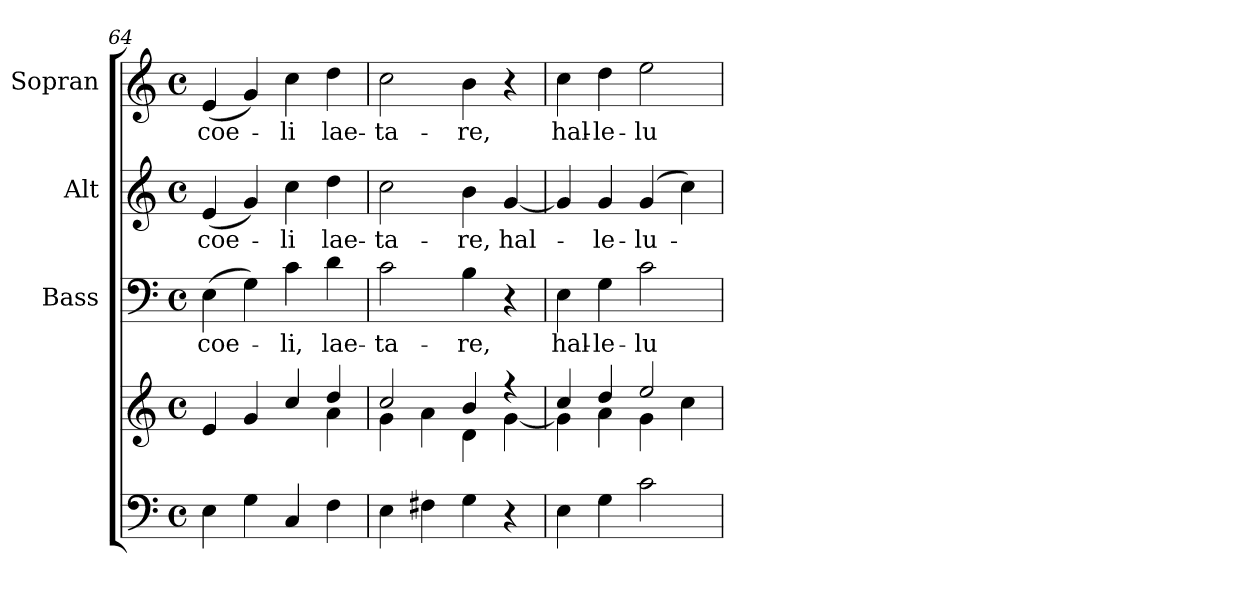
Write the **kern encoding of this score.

**kern	**kern	**kern	**text	**kern	**text	**kern	**text
*part4	*part4	*part3	*part3	*part2	*part2	*part1	*part1
*staff5	*staff4	*staff3	*staff3	*staff2	*staff2	*staff1	*staff1
*	*	*I"Bass	*	*I"Alt	*	*I"Sopran	*
*	*	*I'B.	*	*I'A.	*	*I'S.	*
*clefF4	*clefG2	*clefF4	*	*clefG2	*	*clefG2	*
*k[]	*k[]	*k[]	*	*k[]	*	*k[]	*
*C:	*C:	*C:	*	*C:	*	*C:	*
*M4/4	*M4/4	*M4/4	*	*M4/4	*	*M4/4	*
*met(c)	*met(c)	*met(c)	*	*met(c)	*	*met(c)	*
=64	=64	=64	=64	=64	=64	=64	=64
*	*^	*	*	*	*	*	*
!	!	!	!	!LO:LY:b	!	!LO:LY:b	!	!LO:LY:b
4E\	4e/	2.ryy	(>4E\	coe-	(<4e/	coe-	(<4e/	coe-
4G\	4g/	.	4G\)	.	4g/)	.	4g/)	.
!	!	!	!	!LO:LY:b	!	!LO:LY:b	!	!LO:LY:b
4C/	4cc/	.	4c\	-li,	4cc\	-li	4cc\	-li
!	!	!	!	!LO:LY:b	!	!LO:LY:b	!	!LO:LY:b
4F\	4dd/	4a\	4d\	lae-	4dd\	lae-	4dd\	lae-
=65	=65	=65	=65	=65	=65	=65	=65	=65
!	!	!	!	!LO:LY:b	!	!LO:LY:b	!	!LO:LY:b
4E\	2cc/	4g\	2c\	-ta-	2cc\	-ta-	2cc\	-ta-
4F#X\	.	4a\	.	.	.	.	.	.
!	!	!	!	!LO:LY:b	!	!LO:LY:b	!	!LO:LY:b
4G\	4b/	4d\	4B\	-re,	4b\	-re,	4b\	-re,
!	!	!	!	!	!	!LO:LY:b	!	!
4r	4rff	[<4g\	4r	.	[4g/	hal-	4r	.
=66	=66	=66	=66	=66	=66	=66	=66	=66
!	!	!	!	!LO:LY:b	!	!	!	!LO:LY:b
4E\	4cc/	4g\]	4E\	hal-	4g/]	.	4cc\	hal-
!	!	!	!	!LO:LY:b	!	!LO:LY:b	!	!LO:LY:b
4G\	4dd/	4a\	4G\	-le-	4g/	-le-	4dd\	-le-
!	!	!	!	!LO:LY:b	!	!LO:LY:b	!	!LO:LY:b
2c\	2ee/	4g\	2c\	-lu-	(4g/	-lu-	2ee\	-lu-
.	.	4cc\	.	.	4cc\)	.	.	.
*	*v	*v	*	*	*	*	*	*
=	=	=	=	=	=	=	=
*-	*-	*-	*-	*-	*-	*-	*-
